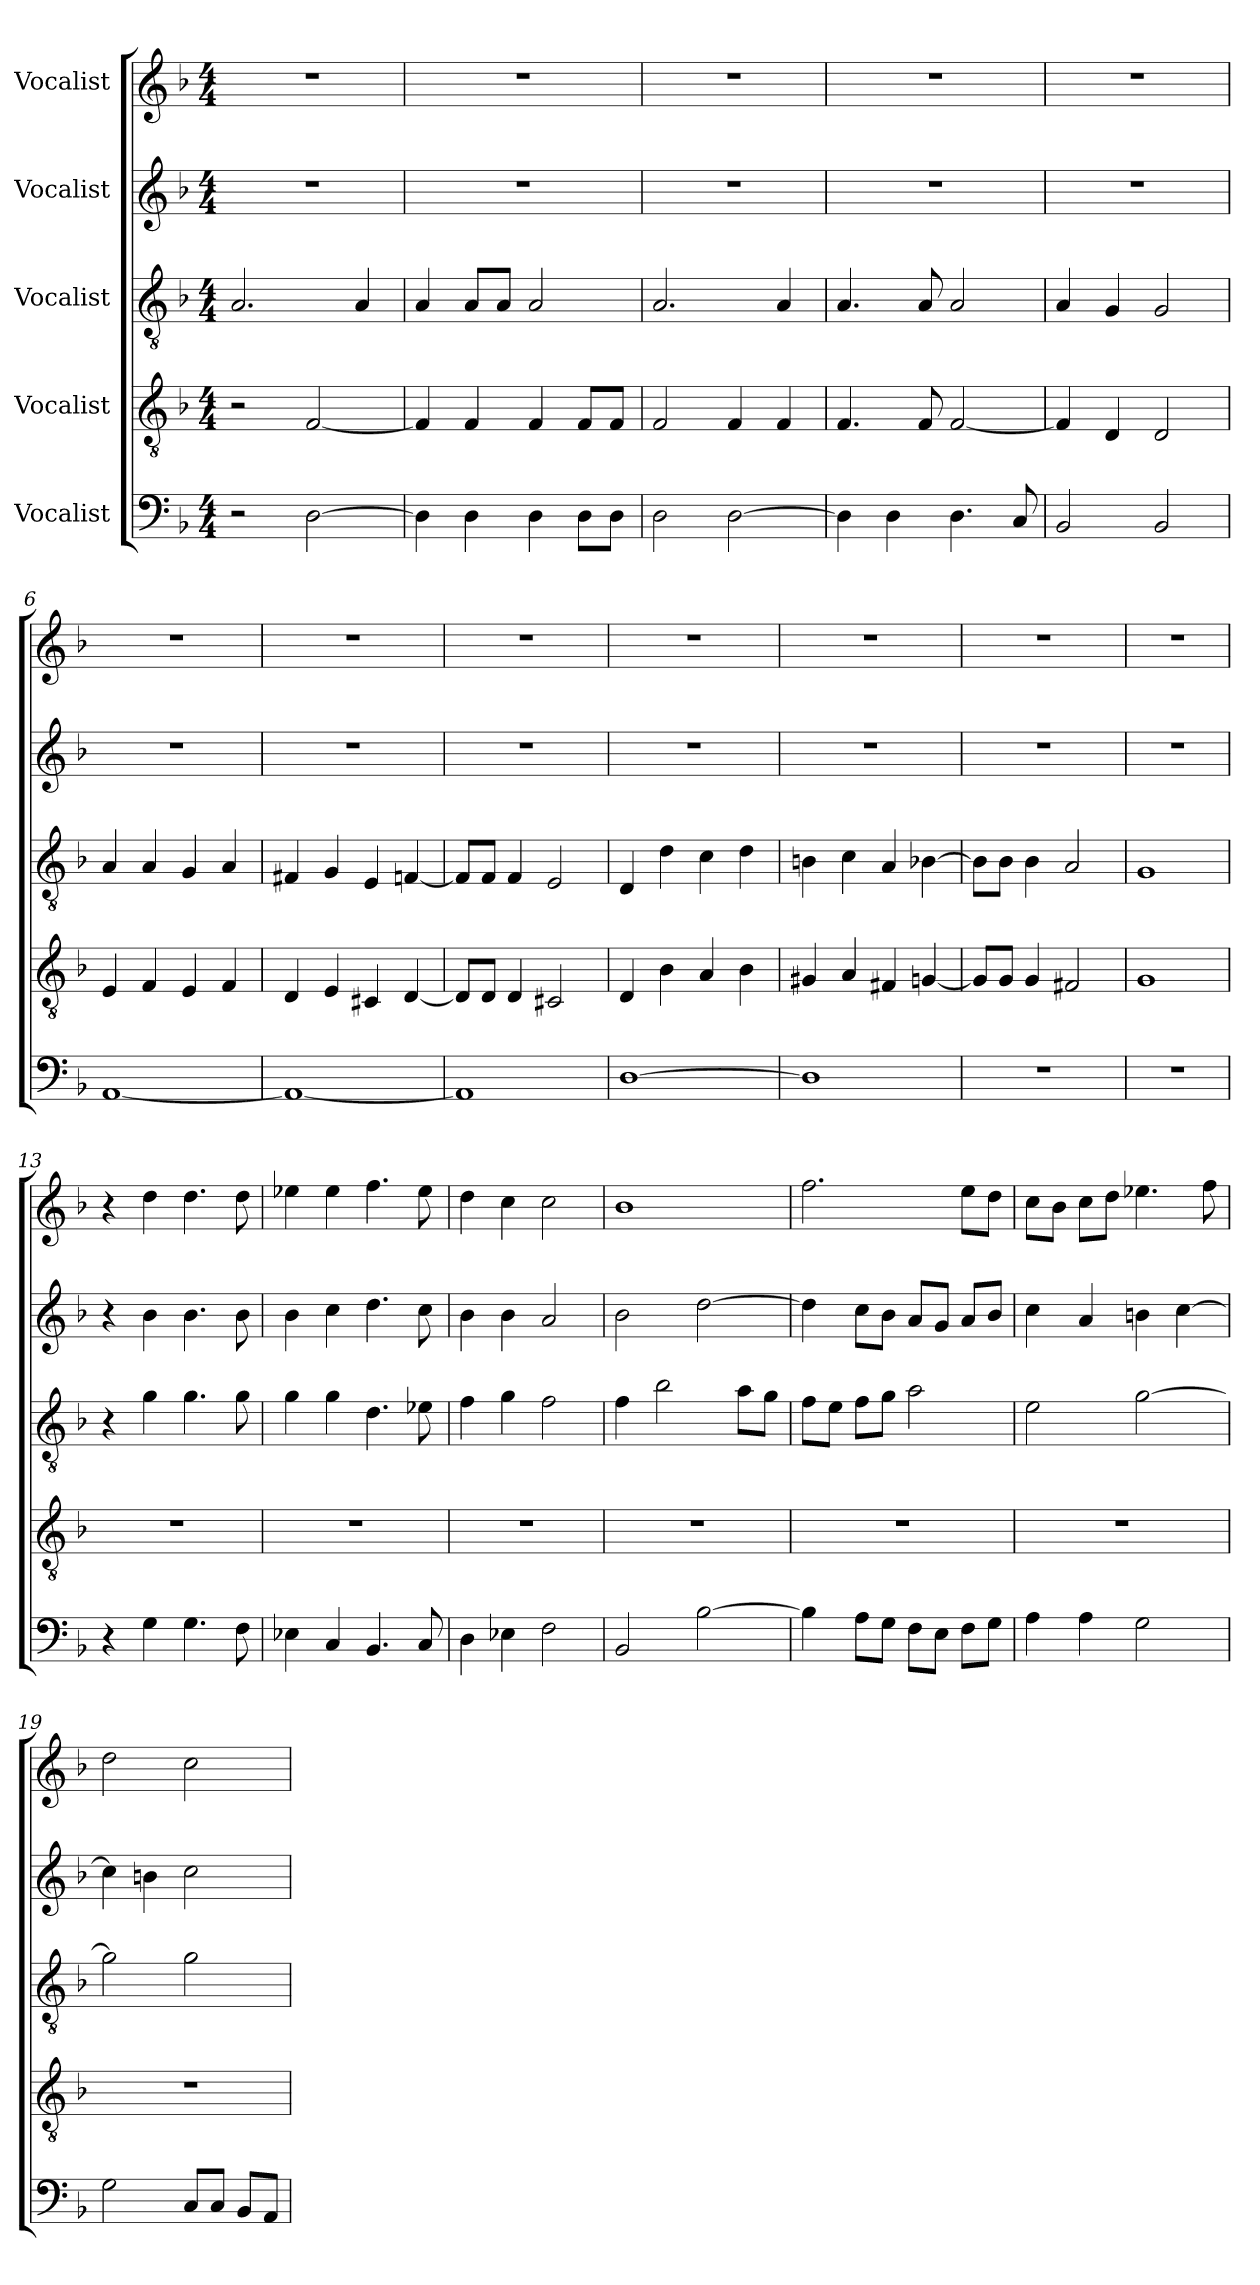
**kern	**kern	**kern	**kern	**kern
*part5	*part4	*part3	*part2	*part1
*staff5	*staff4	*staff3	*staff2	*staff1
*I"Vocalist	*I"Vocalist	*I"Vocalist	*I"Vocalist	*I"Vocalist
*clefF4	*clefGv2	*clefGv2	*clefG2	*clefG2
*k[b-]	*k[b-]	*k[b-]	*k[b-]	*k[b-]
*M4/4	*M4/4	*M4/4	*M4/4	*M4/4
*MM120	*MM120	*MM120	*MM120	*MM120
=1	=1	=1	=1	=1
2r	2r	2.A/	1r	1r
[2D\	[2F/	.	.	.
.	.	4A/	.	.
=2	=2	=2	=2	=2
4D\]	4F/]	4A/	1r	1r
4D\	4F/	8A/L	.	.
.	.	8A/J	.	.
4D\	4F/	2A/	.	.
8D\L	8F/L	.	.	.
8D\J	8F/J	.	.	.
=3	=3	=3	=3	=3
2D\	2F/	2.A/	1r	1r
[2D\	4F/	.	.	.
.	4F/	4A/	.	.
=4	=4	=4	=4	=4
4D\]	4.F/	4.A/	1r	1r
4D\	.	.	.	.
.	8F/	8A/	.	.
4.D\	[2F/	2A/	.	.
8C/	.	.	.	.
=5	=5	=5	=5	=5
2BB-/	4F/]	4A/	1r	1r
.	4D/	4G/	.	.
2BB-/	2D/	2G/	.	.
=6	=6	=6	=6	=6
[1AA	4E/	4A/	1r	1r
.	4F/	4A/	.	.
.	4E/	4G/	.	.
.	4F/	4A/	.	.
=7	=7	=7	=7	=7
1AA_	4D/	4F#X/	1r	1r
.	4E/	4G/	.	.
.	4C#X/	4E/	.	.
.	[4D/	[4Fn/	.	.
=8	=8	=8	=8	=8
1AA]	8D/L]	8F/L]	1r	1r
.	8D/J	8F/J	.	.
.	4D/	4F/	.	.
.	2C#X/	2E/	.	.
=9	=9	=9	=9	=9
[1D	4D/	4D/	1r	1r
.	4B-\	4d\	.	.
.	4A/	4c\	.	.
.	4B-\	4d\	.	.
=10	=10	=10	=10	=10
1D]	4G#X/	4Bn\	1r	1r
.	4A/	4c\	.	.
.	4F#X/	4A/	.	.
.	[4Gn/	[4B-X\	.	.
=11	=11	=11	=11	=11
1r	8G/L]	8B-\L]	1r	1r
.	8G/J	8B-\J	.	.
.	4G/	4B-\	.	.
.	2F#X/	2A/	.	.
=12	=12	=12	=12	=12
1r	1G	1G	1r	1r
=13	=13	=13	=13	=13
4r	1r	4r	4r	4r
4G\	.	4g\	4b-\	4dd\
4.G\	.	4.g\	4.b-\	4.dd\
8F\	.	8g\	8b-\	8dd\
=14	=14	=14	=14	=14
4E-X\	1r	4g\	4b-\	4ee-X\
4C/	.	4g\	4cc\	4ee-\
4.BB-/	.	4.d\	4.dd\	4.ff\
8C/	.	8e-X\	8cc\	8ee-\
=15	=15	=15	=15	=15
4D\	1r	4f\	4b-\	4dd\
4E-X\	.	4g\	4b-\	4cc\
2F\	.	2f\	2a/	2cc\
=16	=16	=16	=16	=16
2BB-/	1r	4f\	2b-\	1b-
.	.	2b-\	.	.
[2B-\	.	.	[2dd\	.
.	.	8a\L	.	.
.	.	8g\J	.	.
=17	=17	=17	=17	=17
4B-\]	1r	8f\L	4dd\]	2.ff\
.	.	8e\J	.	.
8A\L	.	8f\L	8cc\L	.
8G\J	.	8g\J	8b-\J	.
8F\L	.	2a\	8a/L	.
8E\J	.	.	8g/J	.
8F\L	.	.	8a/L	8ee\L
8G\J	.	.	8b-/J	8dd\J
=18	=18	=18	=18	=18
4A\	1r	2e\	4cc\	8cc\L
.	.	.	.	8b-\J
4A\	.	.	4a/	8cc\L
.	.	.	.	8dd\J
2G\	.	[2g\	4bn\	4.ee-X\
.	.	.	[4cc\	.
.	.	.	.	8ff\
=19	=19	=19	=19	=19
2G\	1r	2g\]	4cc\]	2dd\
.	.	.	4bn\	.
8C/L	.	2g\	2cc\	2cc\
8C/J	.	.	.	.
8BB-/L	.	.	.	.
8AA/J	.	.	.	.
=	=	=	=	=
*-	*-	*-	*-	*-
